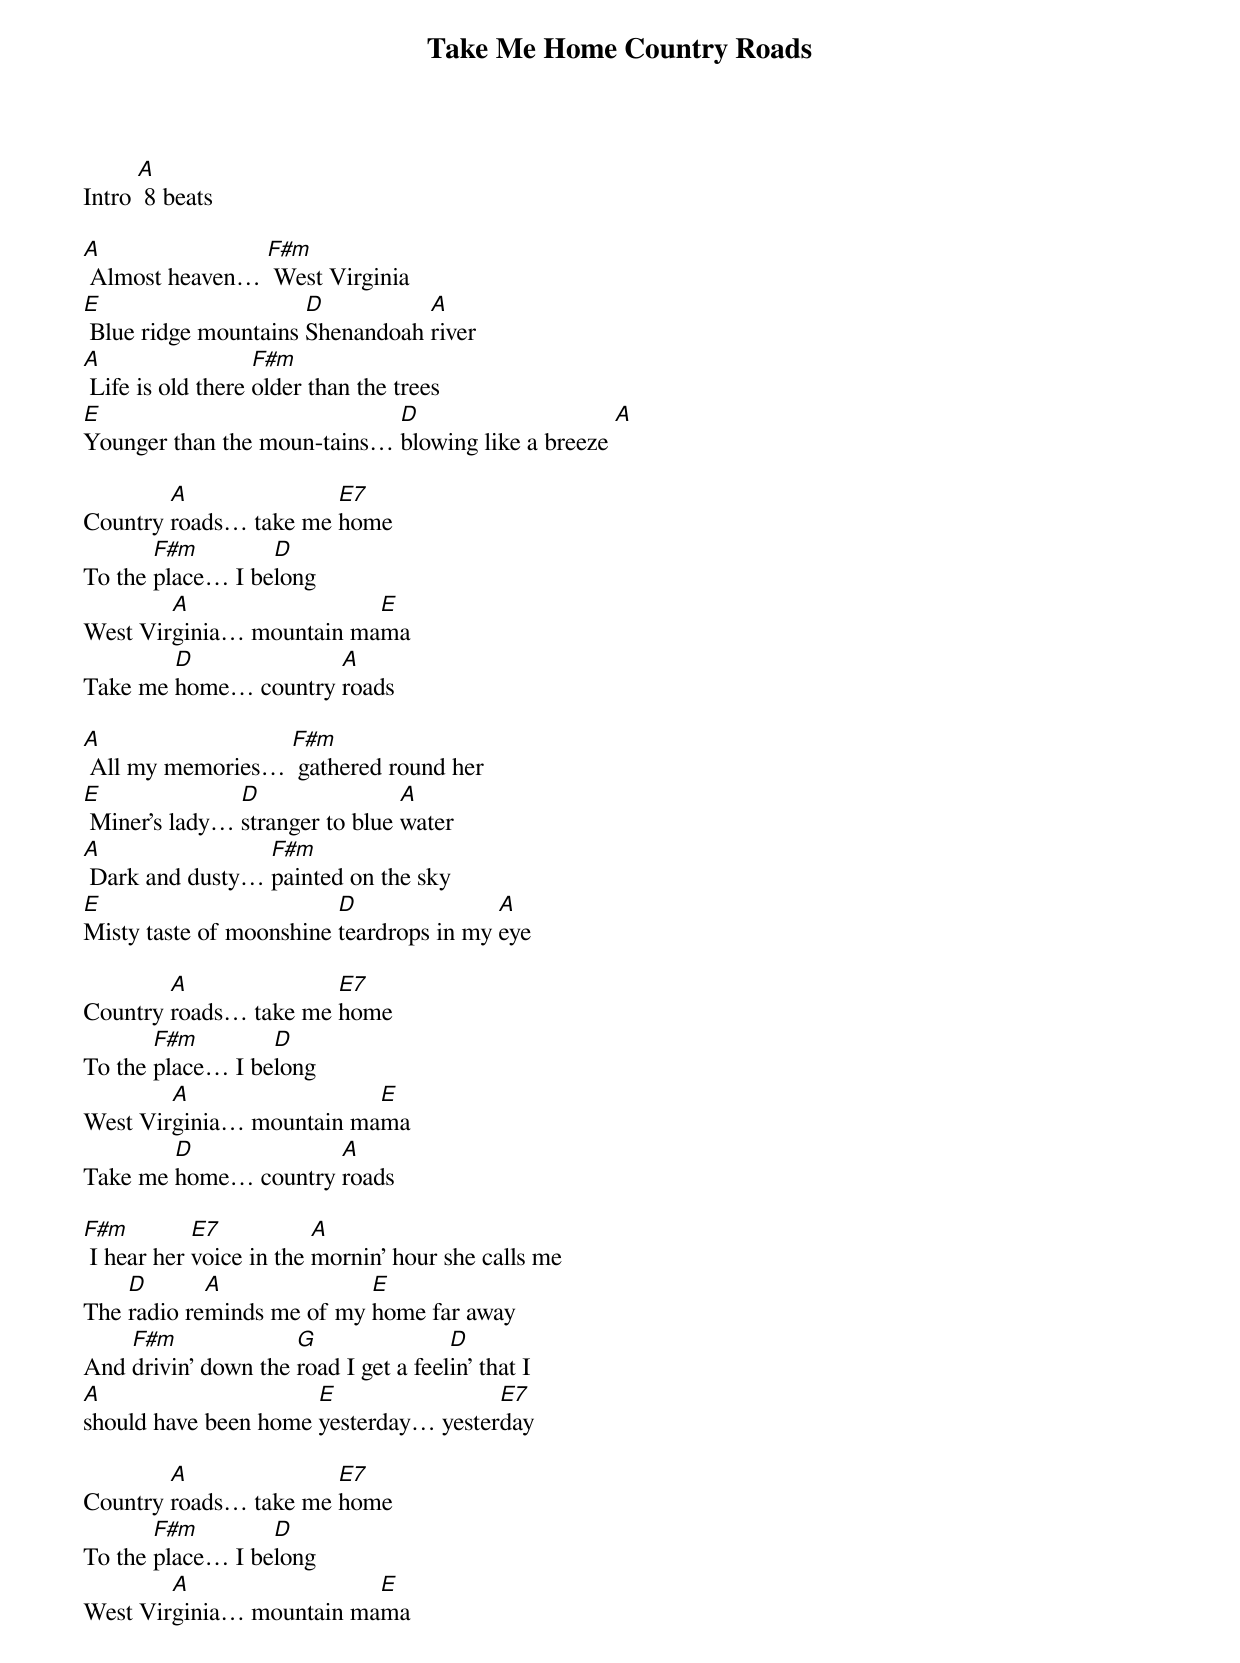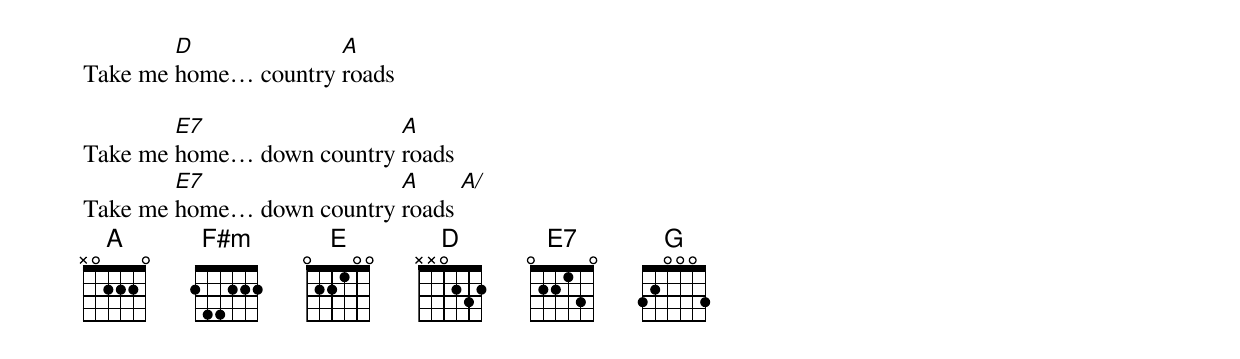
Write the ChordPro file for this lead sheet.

{t: Take Me Home Country Roads }
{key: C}
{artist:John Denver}
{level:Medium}
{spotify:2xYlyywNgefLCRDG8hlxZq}

Intro [A] 8 beats

[A] Almost heaven… [F#m] West Virginia
[E] Blue ridge mountains [D]Shenandoah [A]river
[A] Life is old there [F#m]older than the trees
[E]Younger than the moun-tains… [D]blowing like a breeze [A]

Country [A]roads… take me [E7]home
To the [F#m]place… I be[D]long
West Vir[A]ginia… mountain ma[E]ma
Take me [D]home… country [A]roads

[A] All my memories… [F#m] gathered round her
[E] Miner’s lady… [D]stranger to blue [A]water
[A] Dark and dusty… [F#m]painted on the sky
[E]Misty taste of moonshine [D]teardrops in my [A]eye

Country [A]roads… take me [E7]home
To the [F#m]place… I be[D]long
West Vir[A]ginia… mountain ma[E]ma
Take me [D]home… country [A]roads

[F#m] I hear her [E7]voice in the [A]mornin’ hour she calls me
The [D]radio re[A]minds me of my [E]home far away
And [F#m]drivin’ down the [G]road I get a feel[D]in’ that I
[A]should have been home [E]yesterday… yester[E7]day

Country [A]roads… take me [E7]home
To the [F#m]place… I be[D]long
West Vir[A]ginia… mountain ma[E]ma
Take me [D]home… country [A]roads

Take me [E7]home… down country [A]roads
Take me [E7]home… down country [A]roads [A/]
